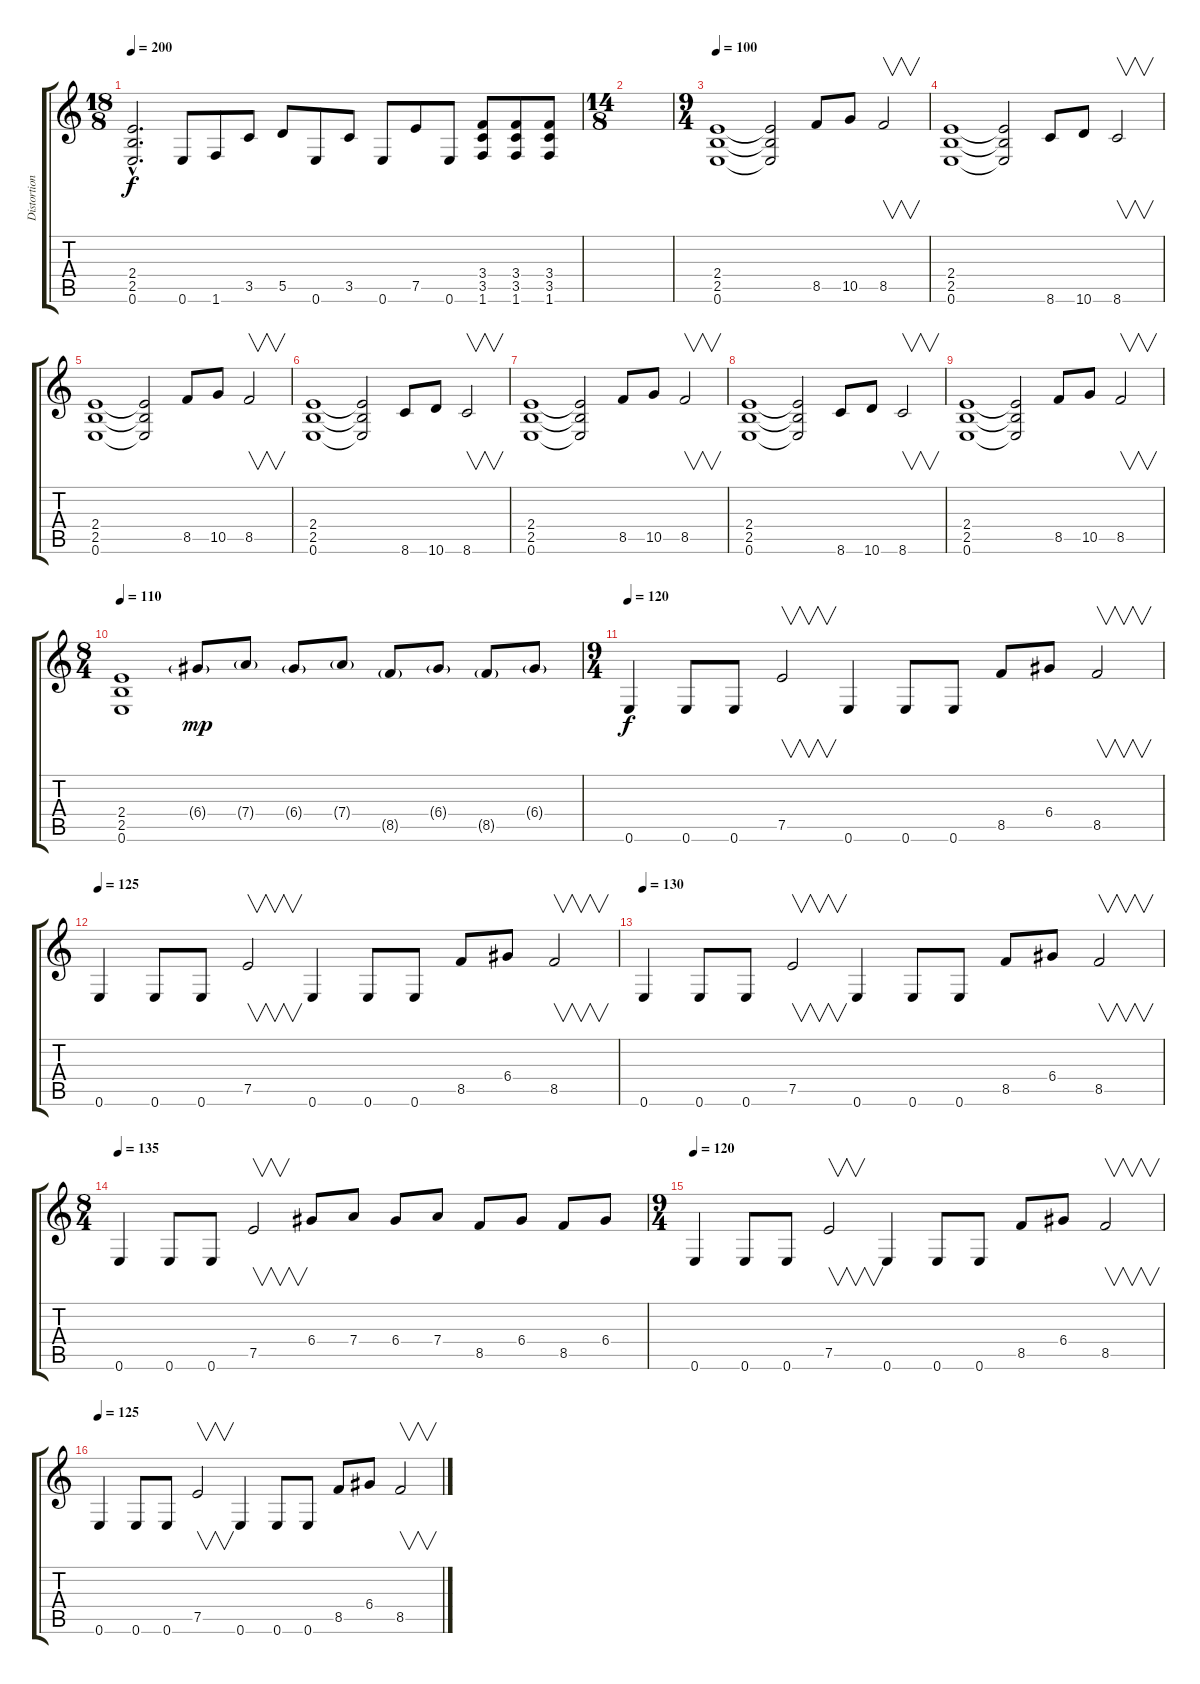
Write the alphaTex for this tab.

\track ("Distortion " "Distortion") {instrument distortionguitar}
\staff {score tabs}
\tuning (E4 B3 G3 D3 A2 E2) {hide}
\ts (18 8)
\tempo 200
\clef g2
\ks c
(2.4{hac} 2.5{hac} 0.6{hac}).2{d dy f} 0.6.8 1.6.8 3.5.8 5.5.8 0.6.8 3.5.8 0.6.8 7.5.8 0.6.8 (3.4 3.5 1.6).8 (3.4 3.5 1.6).8 (3.4 3.5 1.6).8 |
\ts (14 8)
|
\ts (9 4)
\tempo 100
(2.4 2.5 0.6).1 (2.4{t} 2.5{t} 0.6{t}).2 8.5.8 10.5.8 8.5.2{v} |
(2.4 2.5 0.6).1 (2.4{t} 2.5{t} 0.6{t}).2 8.6.8 10.6.8 8.6.2{v} |
(2.4 2.5 0.6).1 (2.4{t} 2.5{t} 0.6{t}).2 8.5.8 10.5.8 8.5.2{v} |
(2.4 2.5 0.6).1 (2.4{t} 2.5{t} 0.6{t}).2 8.6.8 10.6.8 8.6.2{v} |
(2.4 2.5 0.6).1 (2.4{t} 2.5{t} 0.6{t}).2 8.5.8 10.5.8 8.5.2{v} |
(2.4 2.5 0.6).1 (2.4{t} 2.5{t} 0.6{t}).2 8.6.8 10.6.8 8.6.2{v} |
(2.4 2.5 0.6).1 (2.4{t} 2.5{t} 0.6{t}).2 8.5.8 10.5.8 8.5.2{v} |
\ts (8 4)
\tempo 110
(2.4 2.5 0.6).1 6.4{g}.8{dy mp} 7.4{g}.8 6.4{g}.8 7.4{g}.8 8.5{g}.8 6.4{g}.8 8.5{g}.8 6.4{g}.8 |
\ts (9 4)
\tempo 120
0.6.4{dy f} 0.6.8 0.6.8 7.5.2{v} 0.6.4 0.6.8 0.6.8 8.5.8 6.4.8 8.5.2{v} |
\tempo 125
0.6.4 0.6.8 0.6.8 7.5.2{v} 0.6.4 0.6.8 0.6.8 8.5.8 6.4.8 8.5.2{v} |
\tempo 130
0.6.4 0.6.8 0.6.8 7.5.2{v} 0.6.4 0.6.8 0.6.8 8.5.8 6.4.8 8.5.2{v} |
\ts (8 4)
\tempo 135
0.6.4 0.6.8 0.6.8 7.5.2{v} 6.4.8 7.4.8 6.4.8 7.4.8 8.5.8 6.4.8 8.5.8 6.4.8 |
\ts (9 4)
\tempo 140
\tempo 120
0.6.4 0.6.8 0.6.8 7.5.2{v} 0.6.4 0.6.8 0.6.8 8.5.8 6.4.8 8.5.2{v} |
\tempo 145
\tempo 125
0.6.4 0.6.8 0.6.8 7.5.2{v} 0.6.4 0.6.8 0.6.8 8.5.8 6.4.8 8.5.2{v}
